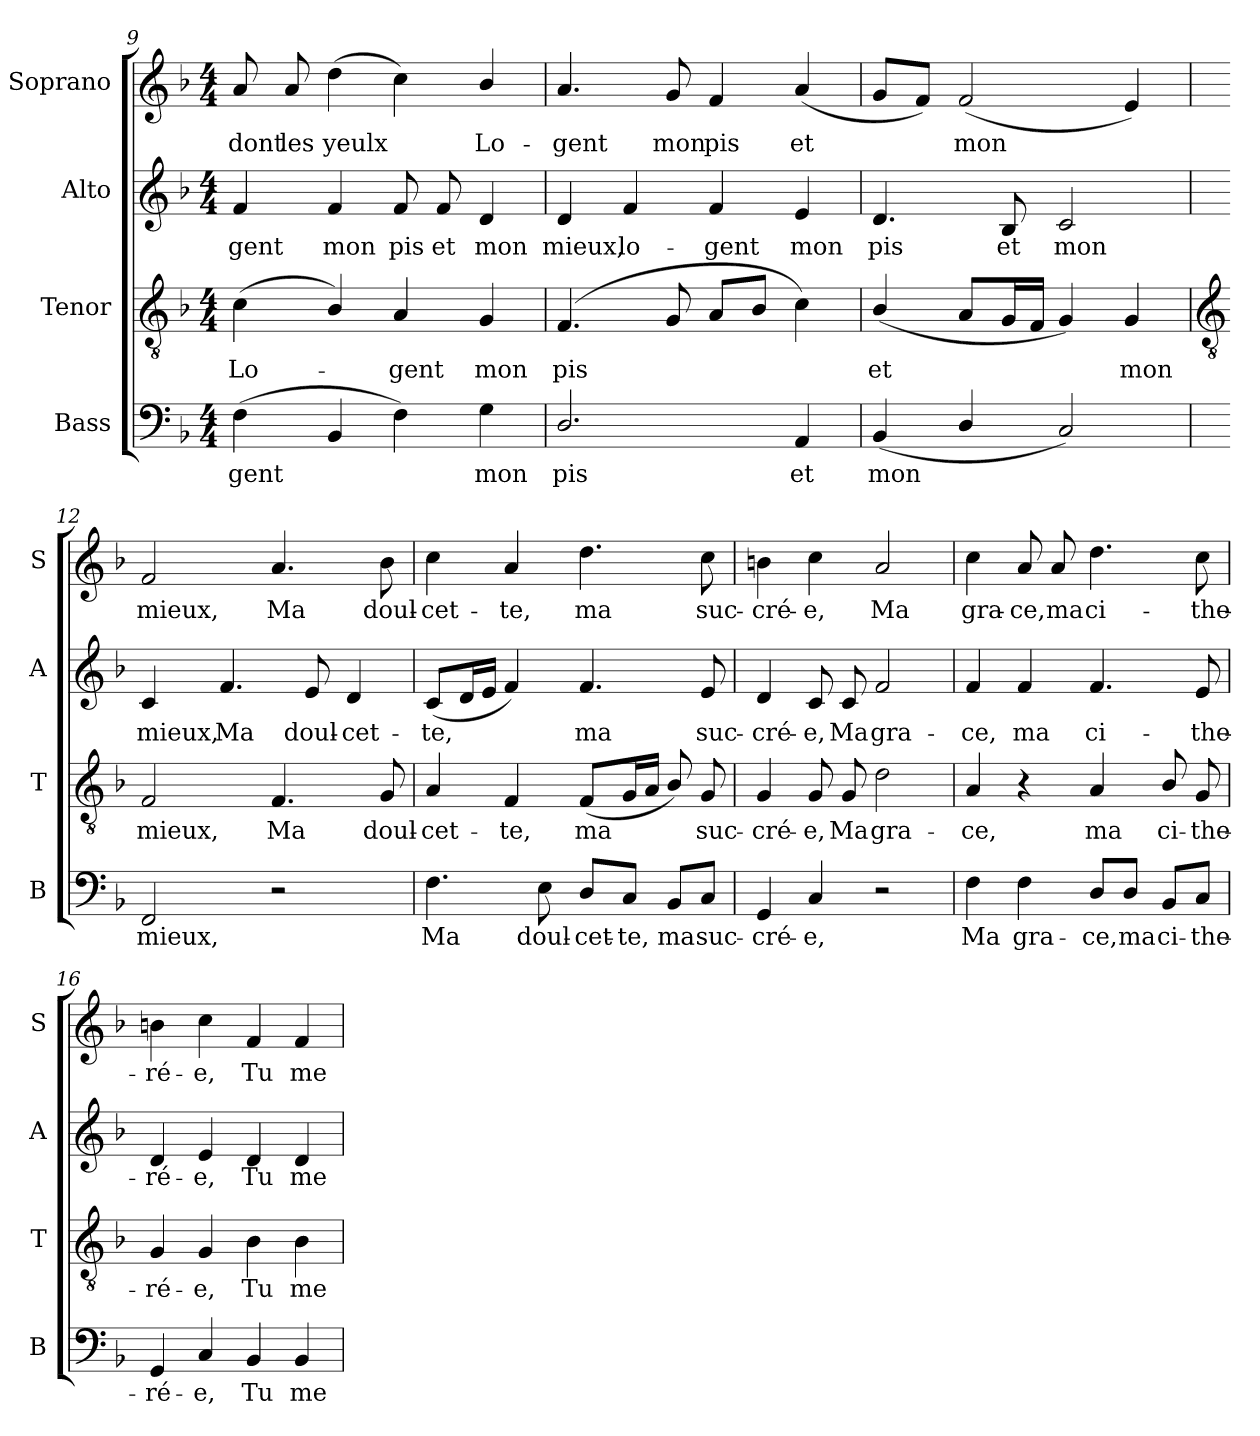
**kern	**text	**kern	**text	**kern	**text	**kern	**text
*part4	*part4	*part3	*part3	*part2	*part2	*part1	*part1
*staff4	*staff4	*staff3	*staff3	*staff2	*staff2	*staff1	*staff1
*I"Bass	*	*I"Tenor	*	*I"Alto	*	*I"Soprano	*
*I'B	*	*I'T	*	*I'A	*	*I'S	*
*clefF4	*	*clefGv2	*	*clefG2	*	*clefG2	*
*k[b-]	*	*k[b-]	*	*k[b-]	*	*k[b-]	*
*F:	*	*F:	*	*F:	*	*F:	*
*M4/4	*	*M4/4	*	*M4/4	*	*M4/4	*
=9	=9	=9	=9	=9	=9	=9	=9
!	!LO:LY:b	!	!LO:LY:b	!	!LO:LY:b	!	!LO:LY:b
(>4F	-gent	(<4c	Lo-	4f	-gent	8a	dont
!	!	!	!	!	!	!	!LO:LY:b
.	.	.	.	.	.	8a	les
!	!	!	!	!	!LO:LY:b	!	!LO:LY:b
4BB-	.	4B-/)	.	4f	mon	(>4dd	yeulx
!	!	!	!LO:LY:b	!	!LO:LY:b	!	!
4F)	.	4A	gent	8f	pis	4cc)	.
!	!	!	!	!	!LO:LY:b	!	!
.	.	.	.	8f	et	.	.
!	!LO:LY:b	!	!LO:LY:b	!	!LO:LY:b	!	!LO:LY:b
4G	mon	4G	mon	4d	mon	4b-/	Lo-
=10	=10	=10	=10	=10	=10	=10	=10
!	!LO:LY:b	!	!LO:LY:b	!	!LO:LY:b	!	!LO:LY:b
2.D/	pis	(<4.F	pis	4d	mieux,	4.a	-gent
!	!	!	!	!	!LO:LY:b	!	!
.	.	.	.	4f	lo-	.	.
!	!	!	!	!	!	!	!LO:LY:b
.	.	8G	.	.	.	8g	mon
!	!	!	!	!	!LO:LY:b	!	!LO:LY:b
.	.	8AL	.	4f	-gent	4f	pis
.	.	8B-J	.	.	.	.	.
!	!LO:LY:b	!	!	!	!LO:LY:b	!	!LO:LY:b
4AA	et	4c)	.	4e	mon	(<4a	et
=11	=11	=11	=11	=11	=11	=11	=11
!	!LO:LY:b	!	!LO:LY:b	!	!LO:LY:b	!	!
(<4BB-	mon	(<4B-/	et	4.d	pis	8gL	.
.	.	.	.	.	.	8fJ)	.
!	!	!	!	!	!	!	!LO:LY:b
4D/	.	8AL	.	.	.	(<2f	mon
!	!	!	!	!	!LO:LY:b	!	!
.	.	16GL	.	8B-	et	.	.
.	.	16FJJ	.	.	.	.	.
!	!	!	!	!	!LO:LY:b	!	!
2C)	.	4G)	.	2c	mon	.	.
!	!	!	!LO:LY:b	!	!	!	!
.	.	4G	mon	.	.	4e)	.
!!LO:LB:g=z
=12	=12	=12	=12	=12	=12	=12	=12
*	*	*clefGv2	*	*	*	*	*
!	!LO:LY:b	!	!LO:LY:b	!	!LO:LY:b	!	!LO:LY:b
2FF	mieux,	2F	mieux,	4c	mieux,	2f	mieux,
!	!	!	!	!	!LO:LY:b	!	!
.	.	.	.	4.f	Ma	.	.
!	!	!	!LO:LY:b	!	!	!	!LO:LY:b
2r	.	4.F	Ma	.	.	4.a	Ma
!	!	!	!	!	!LO:LY:b	!	!
.	.	.	.	8e	doul-	.	.
!	!	!	!	!	!LO:LY:b	!	!
.	.	.	.	4d	-cet-	.	.
!	!	!	!LO:LY:b	!	!	!	!LO:LY:b
.	.	8G	doul-	.	.	8b-	doul-
=13	=13	=13	=13	=13	=13	=13	=13
!	!LO:LY:b	!	!LO:LY:b	!	!LO:LY:b	!	!LO:LY:b
4.F	Ma	4A	-cet-	(<8cL	-te,	4cc	-cet-
.	.	.	.	16dL	.	.	.
.	.	.	.	16eJJ	.	.	.
!	!	!	!LO:LY:b	!	!	!	!LO:LY:b
.	.	4F	-te,	4f)	.	4a	-te,
!	!LO:LY:b	!	!	!	!	!	!
8E	doul-	.	.	.	.	.	.
!	!LO:LY:b	!	!LO:LY:b	!	!LO:LY:b	!	!LO:LY:b
8D/L	-cet-	(<8FL	ma	4.f	ma	4.dd	ma
!	!LO:LY:b	!	!	!	!	!	!
8C/J	-te,	16GL	.	.	.	.	.
.	.	16AJJ	.	.	.	.	.
!	!LO:LY:b	!	!	!	!	!	!
8BB-/L	ma	8B-/)	.	.	.	.	.
!	!LO:LY:b	!	!LO:LY:b	!	!LO:LY:b	!	!LO:LY:b
8C/J	suc-	8G	suc-	8e	suc-	8cc	suc-
=14	=14	=14	=14	=14	=14	=14	=14
!	!LO:LY:b	!	!LO:LY:b	!	!LO:LY:b	!	!LO:LY:b
4GG	-cré-	4G	-cré-	4d	-cré-	4bn	-cré-
!	!LO:LY:b	!	!LO:LY:b	!	!LO:LY:b	!	!LO:LY:b
4C	-e,	8G	-e,	8c	-e,	4cc	-e,
!	!	!	!LO:LY:b	!	!LO:LY:b	!	!
.	.	8G	Ma	8c	Ma	.	.
!	!	!	!LO:LY:b	!	!LO:LY:b	!	!LO:LY:b
2r	.	2d	gra-	2f	gra-	2a	Ma
=15	=15	=15	=15	=15	=15	=15	=15
!	!LO:LY:b	!	!LO:LY:b	!	!LO:LY:b	!	!LO:LY:b
4F	Ma	4A	-ce,	4f	-ce,	4cc	gra-
!	!LO:LY:b	!	!	!	!LO:LY:b	!	!LO:LY:b
4F	gra-	4r	.	4f	ma	8a	-ce,
!	!	!	!	!	!	!	!LO:LY:b
.	.	.	.	.	.	8a	ma
!	!LO:LY:b	!	!LO:LY:b	!	!LO:LY:b	!	!LO:LY:b
8D/L	-ce,	4A	ma	4.f	ci-	4.dd	ci-
!	!LO:LY:b	!	!	!	!	!	!
8D/J	ma	.	.	.	.	.	.
!	!LO:LY:b	!	!LO:LY:b	!	!	!	!
8BB-/L	ci-	8B-/	ci-	.	.	.	.
!	!LO:LY:b	!	!LO:LY:b	!	!LO:LY:b	!	!LO:LY:b
8C/J	-the-	8G	-the-	8e	-the-	8cc	-the-
=16	=16	=16	=16	=16	=16	=16	=16
!	!LO:LY:b	!	!LO:LY:b	!	!LO:LY:b	!	!LO:LY:b
4GG	-ré-	4G	-ré-	4d	-ré-	4bn	-ré-
!	!LO:LY:b	!	!LO:LY:b	!	!LO:LY:b	!	!LO:LY:b
4C	-e,	4G	-e,	4e	-e,	4cc	-e,
!	!LO:LY:b	!	!LO:LY:b	!	!LO:LY:b	!	!LO:LY:b
4BB-	Tu	4B-	Tu	4d	Tu	4f	Tu
!	!LO:LY:b	!	!LO:LY:b	!	!LO:LY:b	!	!LO:LY:b
4BB-	me	4B-	me	4d	me	4f	me
=	=	=	=	=	=	=	=
*-	*-	*-	*-	*-	*-	*-	*-
